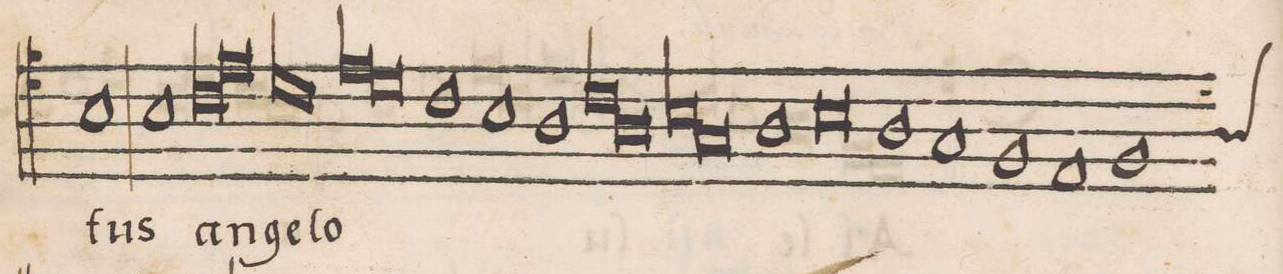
**kern	**text
*I"TENOR	*
*clefC5	*
*k[]	*
*met(C|)	*
*M2/1	*
1G\	-tus
1G\	an-
=53-	=53-
*lig	*
1A\	-ge-
1c\	.
*Xlig	*
=54-	=54-
*lig	*
1B\	-lo-
1A\	.
*Xlig	*
=55-	=55-
*lig	*
1c\	.
1B\	.
*Xlig	*
=56-	=56-
1A\	.
1G\	.
=57-	=57-
1F\	.
*lig	*
1A\	.
=58-	=58-
1F\	.
*Xlig	*
*lig	*
1G\	.
=59-	=59-
1E/	.
*Xlig	*
1F\	.
=60-	=60-
0G\	.
=61-	=61-
1F\	.
1E/	.
=62-	=62-
1D/	.
1C/	.
=63-	=63-
*custos:A	*
1D/	.
*-	*-
